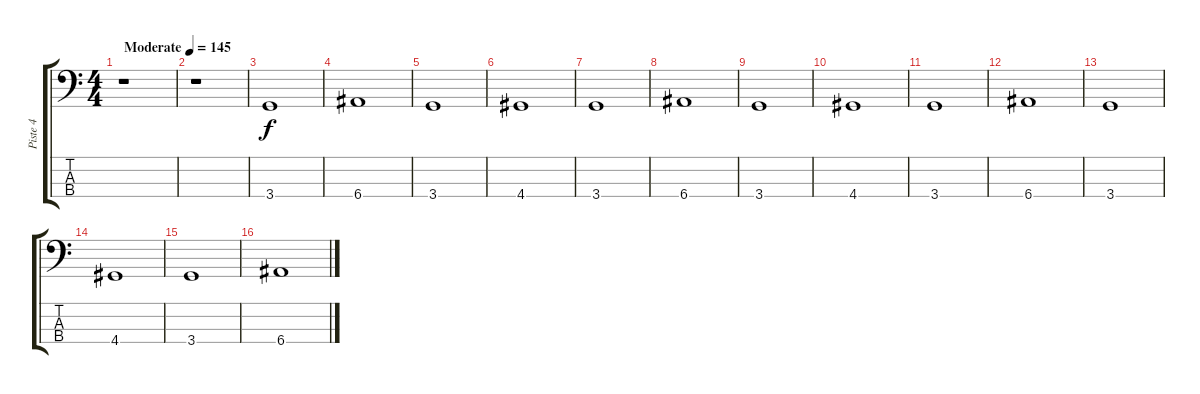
\track ("Piste 4" "Piste 4") {instrument electricbasspick}
\staff {score tabs}
\tuning (G2 D2 A1 E1) {hide}
\ts (4 4)
\tempo (145 "Moderate")
\clef f4
\ks c
r.1{dy f instrument electricbasspick} |
r.1 |
3.4.1 |
6.4.1 |
3.4.1 |
4.4.1 |
3.4.1 |
6.4.1 |
3.4.1 |
4.4.1 |
3.4.1 |
6.4.1 |
3.4.1 |
4.4.1 |
3.4.1 |
6.4.1
